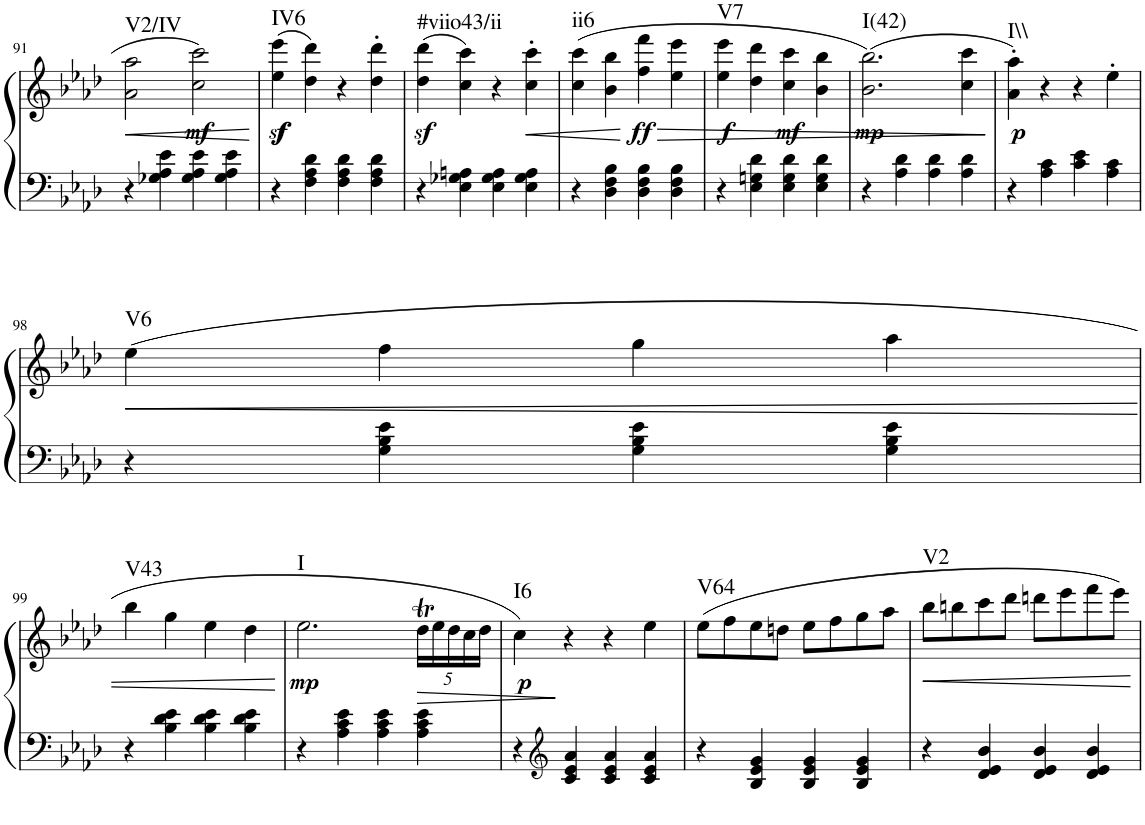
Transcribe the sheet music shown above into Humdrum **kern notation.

**kern	**kern	**dynam	**harte
*part1	*part1	*part1	*part1
*staff2	*staff1	*staff1/2	*
*I"Piano	*	*	*
*I'Pno.	*	*	*
!!LO:PB:g=z
*clefF4	*clefG2	*	*
*k[b-e-a-d-]	*k[b-e-a-d-]	*	*
*A-:	*A-:	*	*
*M2/2	*M2/2	*	*
*met(c|)	*met(c|)	*	*
=91	=91	=91	=91
!	!	!LO:HP:b	!LO:H:kt=V2/IV
4r	2a-\ 2aa-\	<	N
4G-X\ 4A-\ 4e-\	.	.	.
!	!	!LO:DY:b	!
4G-\ 4A-\ 4e-\	2cc\ 2ccc\	mf	.
4G-\ 4A-\ 4e-\	.	.	.
.	.	[	.
=92	=92	=92	=92
!	!	!LO:DY:b	!
!	!	!LO:DY:n=1:b	!LO:H:kt=IV6
4r	(4ee-\ 4eee-\	f sf	N
4F\ 4A-\ 4d-\	4dd-\ 4ddd-\)	.	.
4F\ 4A-\ 4d-\	4r	.	.
4F\ 4A-\ 4d-\	4dd-\' 4ddd-\'	.	.
=93	=93	=93	=93
!	!	!LO:DY:b	!LO:H:kt=#viio43/ii
4r	(4dd-\ 4ddd-\	sf	N
4E-\ 4G-X\ 4An\	4cc\ 4ccc\)	.	.
4E-\ 4G-\ 4A\	4r	.	.
!	!	!LO:HP:b	!
4E-\ 4G-\ 4A\	4cc\' 4ccc\'	<	.
=94	=94	=94	=94
!	!	!	!LO:H:kt=ii6
4r	(4cc\ 4ccc\	.	N
4D-\ 4F\ 4B-\	4b-\ 4bb-\	.	.
!	!	!LO:HP:n=1:b	!
!	!	!LO:DY:n=1:b	!
4D-\ 4F\ 4B-\	4ff\ 4fff\	[ > ff	.
4D-\ 4F\ 4B-\	4ee-\ 4eee-\	.	.
=95	=95	=95	=95
!	!	!LO:DY:b	!LO:H:kt=V7
4r	4ee-\ 4eee-\	f	N
4E-\ 4Gn\ 4d-\	4dd-\ 4ddd-\	.	.
!	!	!LO:DY:b	!
4E-\ 4G\ 4d-\	4cc\ 4ccc\	mf	.
4E-\ 4G\ 4d-\	4b-\ 4bb-\	.	.
=96	=96	=96	=96
!	!	!LO:DY:b	!LO:H:kt=I(42)
4r	(2.b-\ 2.bb-\)	mp	N
4A-\ 4d-\	.	.	.
4A-\ 4d-\	.	.	.
4A-\ 4d-\	4cc\ 4ccc\	.	.
.	.	]	.
=97	=97	=97	=97
!	!	!LO:DY:b	!LO:H:kt=I\\
4r	4a-\' 4aa-\')	p	N
4A-\ 4c\	4r	.	.
4c\ 4e-\	4r	.	.
4A-\ 4c\	4ee-'\	.	.
!!LO:LB:g=z
=98	=98	=98	=98
!	!	!LO:HP:b	!LO:H:kt=V6
4r	(4ee-\	<	N
4G\ 4B-\ 4e-\	4ff\	.	.
4G\ 4B-\ 4e-\	4gg\	.	.
4G\ 4B-\ 4e-\	4aa-\	.	.
!!LO:LB:g=z
=99	=99	=99	=99
!	!	!	!LO:H:kt=V43
4r	4bb-\	.	N
4B-\ 4d-\ 4e-\	4gg\	.	.
4B-\ 4d-\ 4e-\	4ee-\	.	.
4B-\ 4d-\ 4e-\	4dd-\	.	.
.	.	[	.
=100	=100	=100	=100
!	!	!LO:DY:b	!LO:H:kt=I
4r	2.ee-\	mp	N
4A-\ 4c\ 4e-\	.	.	.
4A-\ 4c\ 4e-\	.	.	.
*	*Xbrackettup	*	*
!	!	!LO:HP:b	!
4A-\ 4c\ 4e-\	20dd-T\LL	>	.
.	20ee-\	.	.
.	20dd-\	.	.
.	20cc\	.	.
.	20dd-\JJ	.	.
=101	=101	=101	=101
!	!	!LO:DY:b	!LO:H:kt=I6
4r	4cc\)	p	N
*clefG2	*	*	*
4c/ 4e-/ 4a-/	4r	]	.
4c/ 4e-/ 4a-/	4r	.	.
4c/ 4e-/ 4a-/	4ee-\	.	.
=102	=102	=102	=102
!	!	!	!LO:H:kt=V64
4r	(8ee-\L	.	N
.	8ff\	.	.
4B-/ 4e-/ 4g/	8ee-\	.	.
.	8ddn\J	.	.
4B-/ 4e-/ 4g/	8ee-\L	.	.
.	8ff\	.	.
4B-/ 4e-/ 4g/	8gg\	.	.
.	8aa-\J	.	.
=103	=103	=103	=103
!	!	!LO:HP:b	!LO:H:kt=V2
4r	8bb-\L	<	N
.	8bbn\	.	.
4d-/ 4e-/ 4b-/	8ccc\	.	.
.	8ddd-\J	.	.
4d-/ 4e-/ 4b-/	8dddn\L	.	.
.	8eee-\	.	.
4d-/ 4e-/ 4b-/	8fff\	.	.
.	8eee-\J)	.	.
.	.	[	.
=	=	=	=
*-	*-	*-	*-
